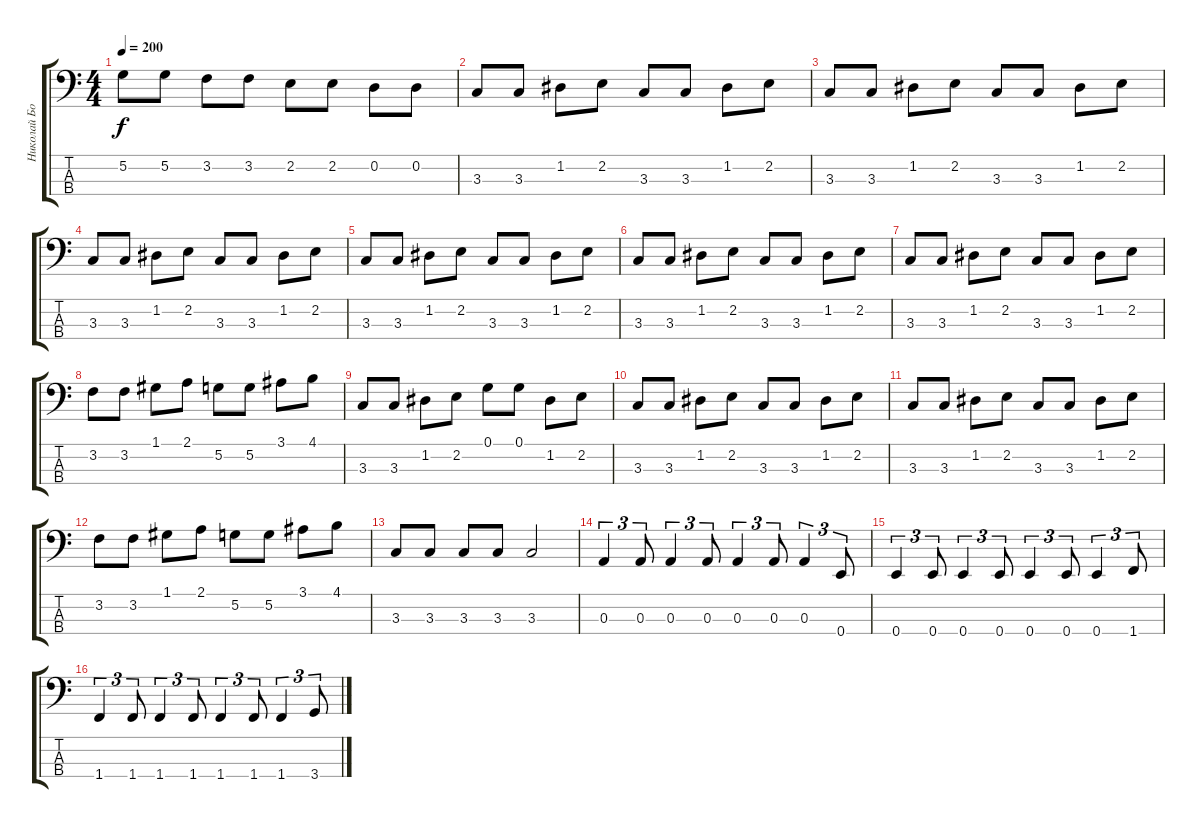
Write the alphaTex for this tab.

\track ("Николай Богданов" "Николай Бо") {instrument electricbassfinger}
\staff {score tabs}
\tuning (G2 D2 A1 E1) {hide}
\ts (4 4)
\tempo 200
\clef f4
\ks c
5.2.8{dy f} 5.2.8 3.2.8 3.2.8 2.2.8 2.2.8 0.2.8 0.2.8 |
3.3.8 3.3.8 1.2.8 2.2.8 3.3.8 3.3.8 1.2.8 2.2.8 |
3.3.8 3.3.8 1.2.8 2.2.8 3.3.8 3.3.8 1.2.8 2.2.8 |
3.3.8 3.3.8 1.2.8 2.2.8 3.3.8 3.3.8 1.2.8 2.2.8 |
3.3.8 3.3.8 1.2.8 2.2.8 3.3.8 3.3.8 1.2.8 2.2.8 |
3.3.8 3.3.8 1.2.8 2.2.8 3.3.8 3.3.8 1.2.8 2.2.8 |
3.3.8 3.3.8 1.2.8 2.2.8 3.3.8 3.3.8 1.2.8 2.2.8 |
3.2.8 3.2.8 1.1.8 2.1.8 5.2.8 5.2.8 3.1.8 4.1.8 |
3.3.8 3.3.8 1.2.8 2.2.8 0.1.8 0.1.8 1.2.8 2.2.8 |
3.3.8 3.3.8 1.2.8 2.2.8 3.3.8 3.3.8 1.2.8 2.2.8 |
3.3.8 3.3.8 1.2.8 2.2.8 3.3.8 3.3.8 1.2.8 2.2.8 |
3.2.8 3.2.8 1.1.8 2.1.8 5.2.8 5.2.8 3.1.8 4.1.8 |
3.3.8 3.3.8 3.3.8 3.3.8 3.3.2 |
0.3.4{tu (3 2)} 0.3.8{tu (3 2)} 0.3.4{tu (3 2)} 0.3.8{tu (3 2)} 0.3.4{tu (3 2)} 0.3.8{tu (3 2)} 0.3.4{tu (3 2)} 0.4.8{tu (3 2)} |
0.4.4{tu (3 2)} 0.4.8{tu (3 2)} 0.4.4{tu (3 2)} 0.4.8{tu (3 2)} 0.4.4{tu (3 2)} 0.4.8{tu (3 2)} 0.4.4{tu (3 2)} 1.4.8{tu (3 2)} |
1.4.4{tu (3 2)} 1.4.8{tu (3 2)} 1.4.4{tu (3 2)} 1.4.8{tu (3 2)} 1.4.4{tu (3 2)} 1.4.8{tu (3 2)} 1.4.4{tu (3 2)} 3.4.8{tu (3 2)}
